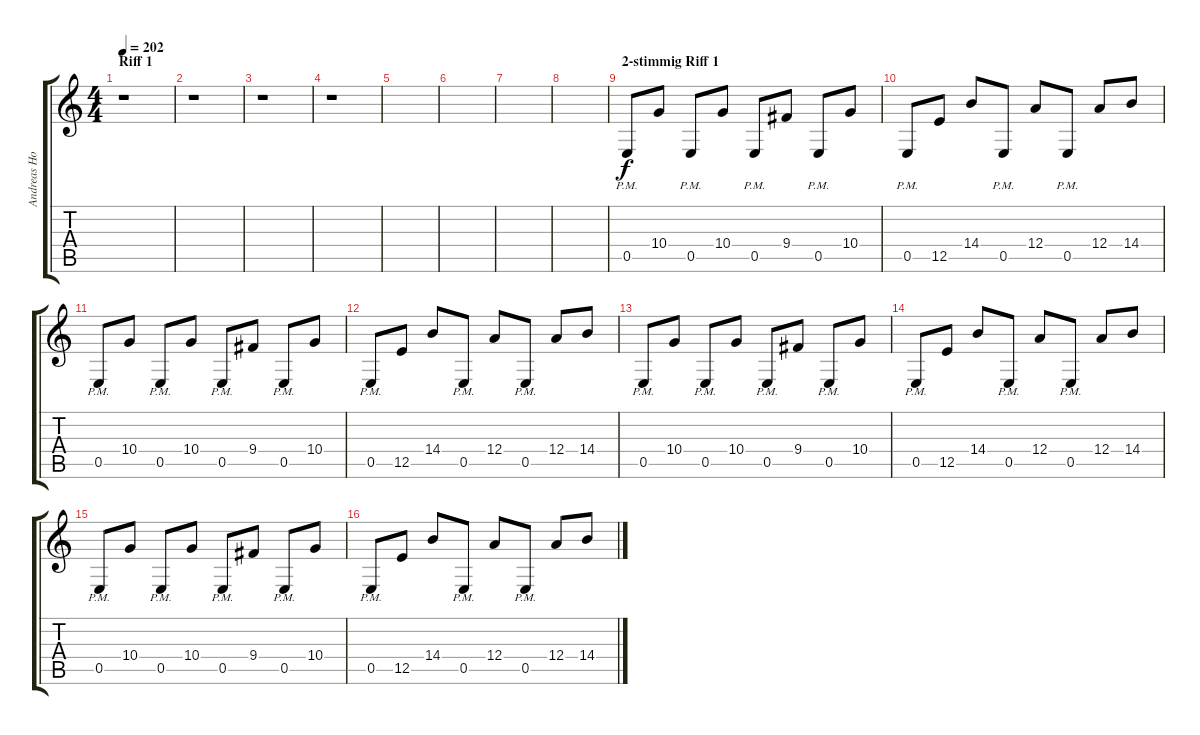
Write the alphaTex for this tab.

\track ("Andreas Holma" "Andreas Ho") {instrument distortionguitar}
\staff {score tabs}
\tuning (B3 Gb3 D3 A2 E2 B1) {hide}
\ts (4 4)
\section ("" "Riff 1")
\tempo 202
\clef g2
\ks c
r.1{dy f instrument distortionguitar} |
r.1 |
r.1 |
r.1 |
|
|
|
|
\section ("" "2-stimmig Riff 1")
0.5{pm}.8 10.4.8 0.5{pm}.8 10.4.8 0.5{pm}.8 9.4.8 0.5{pm}.8 10.4.8 |
0.5{pm}.8 12.5.8 14.4.8 0.5{pm}.8 12.4.8 0.5{pm}.8 12.4.8 14.4.8 |
0.5{pm}.8 10.4.8 0.5{pm}.8 10.4.8 0.5{pm}.8 9.4.8 0.5{pm}.8 10.4.8 |
0.5{pm}.8 12.5.8 14.4.8 0.5{pm}.8 12.4.8 0.5{pm}.8 12.4.8 14.4.8 |
0.5{pm}.8 10.4.8 0.5{pm}.8 10.4.8 0.5{pm}.8 9.4.8 0.5{pm}.8 10.4.8 |
0.5{pm}.8 12.5.8 14.4.8 0.5{pm}.8 12.4.8 0.5{pm}.8 12.4.8 14.4.8 |
0.5{pm}.8 10.4.8 0.5{pm}.8 10.4.8 0.5{pm}.8 9.4.8 0.5{pm}.8 10.4.8 |
0.5{pm}.8 12.5.8 14.4.8 0.5{pm}.8 12.4.8 0.5{pm}.8 12.4.8 14.4.8
